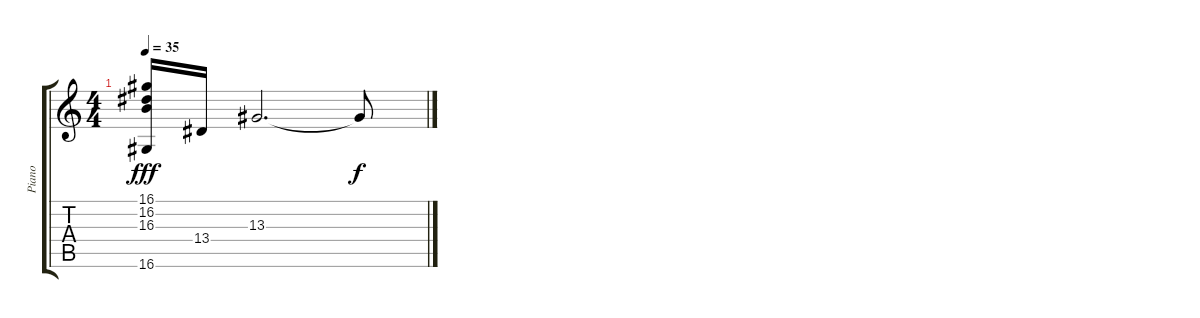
\track ("Piano" "Piano") {instrument acousticgrandpiano}
\staff {score tabs}
\tuning (E4 B3 G3 D3 A2 E2) {hide}
\ts (4 4)
\tempo 35
\clef g2
\ks c
(16.1 16.2 16.3 16.6).16{dy fff} 13.4.16 13.3.2{d} 13.3{t}.8{dy f}
